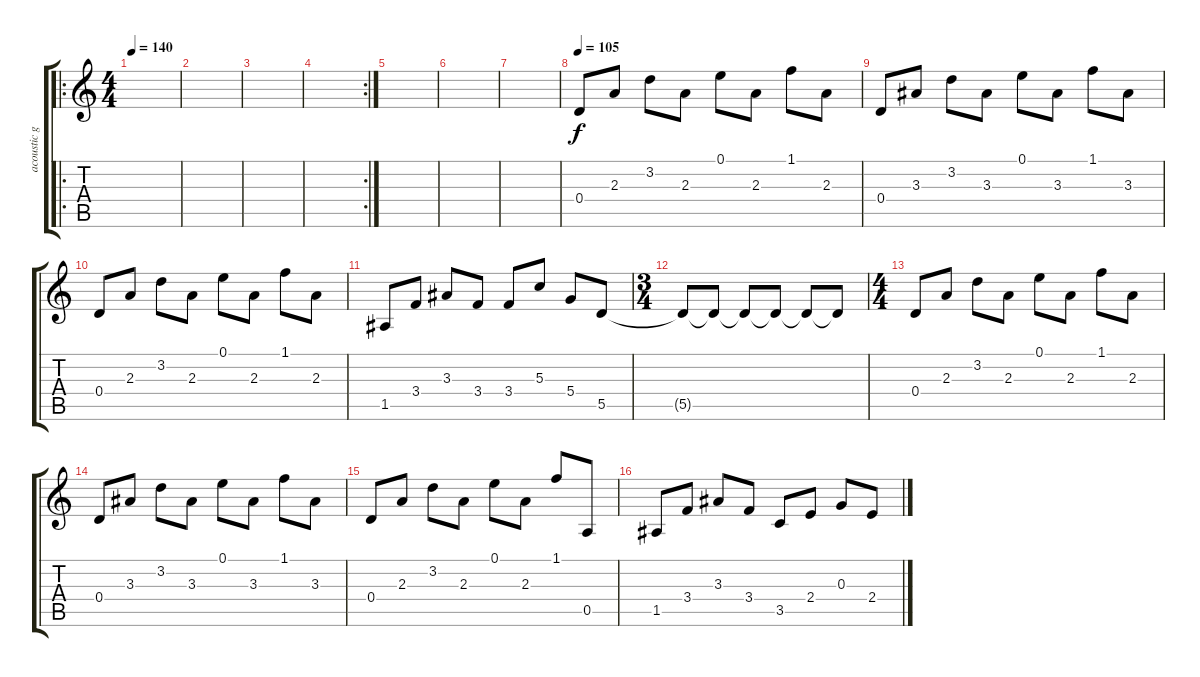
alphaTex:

\track ("acoustic guitar 3" "acoustic g") {instrument acousticguitarsteel}
\staff {score tabs}
\tuning (E4 B3 G3 D3 A2 E2) {hide}
\ro
\ts (4 4)
\tempo 140
\clef g2
\ks c
|
|
|
\rc 2
|
|
|
|
\tempo 113
\tempo 105
0.4.8 2.3.8 3.2.8 2.3.8 0.1.8 2.3.8 1.1.8 2.3.8 |
0.4.8 3.3.8 3.2.8 3.3.8 0.1.8 3.3.8 1.1.8 3.3.8 |
0.4.8 2.3.8 3.2.8 2.3.8 0.1.8 2.3.8 1.1.8 2.3.8 |
1.5.8 3.4.8 3.3.8 3.4.8 3.4.8 5.3.8 5.4.8 5.5.8 |
\ts (3 4)
5.5{t}.8 5.5{t}.8 5.5{t}.8 5.5{t}.8 5.5{t}.8 5.5{t}.8 |
\ts (4 4)
0.4.8 2.3.8 3.2.8 2.3.8 0.1.8 2.3.8 1.1.8 2.3.8 |
0.4.8 3.3.8 3.2.8 3.3.8 0.1.8 3.3.8 1.1.8 3.3.8 |
0.4.8 2.3.8 3.2.8 2.3.8 0.1.8 2.3.8 1.1.8 0.5.8 |
1.5.8 3.4.8 3.3.8 3.4.8 3.5.8 2.4.8 0.3.8 2.4.8
